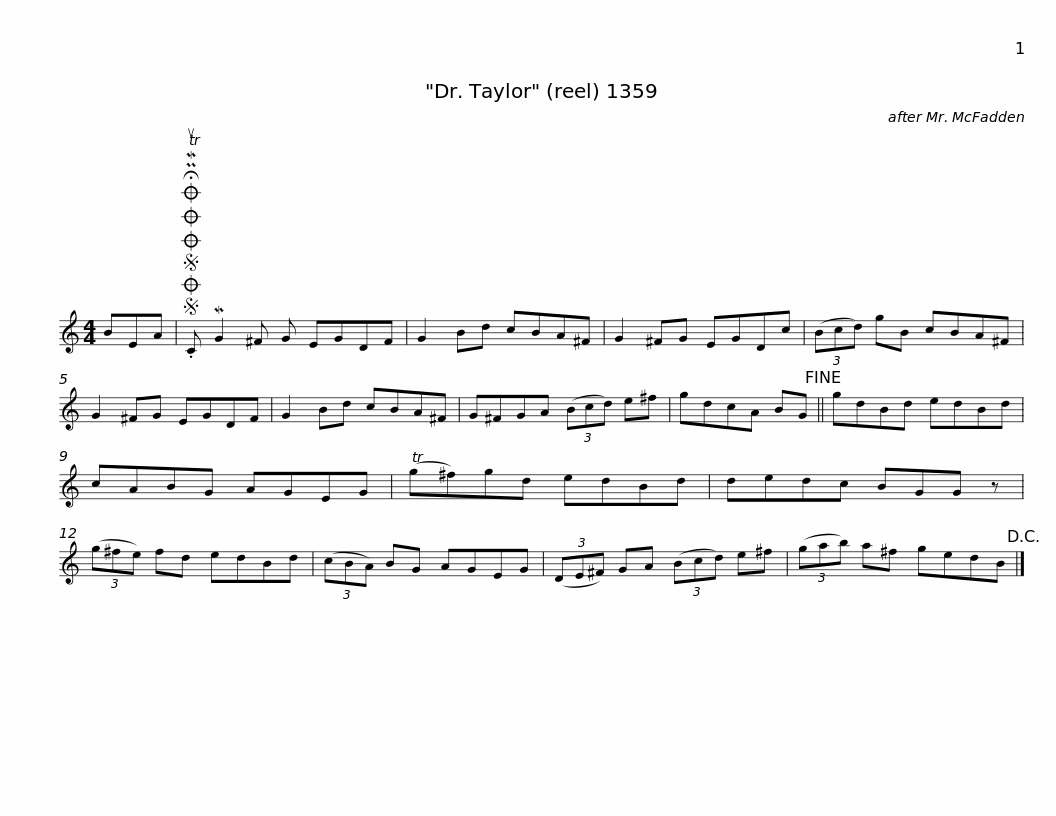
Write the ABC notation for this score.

X:1
L:1/8
M:4/4
I:linebreak $
K:C
V:1 treble
V:1
 BEA |SOSOOO .!fermata!PMTuC MG2 ^F G EGDF | G2 Bd cBA^F | G2 ^FG EGDc | (3(Bcd) gB cBA^F | %5
 G2 ^FG EGDF |$ G2 Bd cBA^F | G^FGA (3(Bcd) e^f | gdcA BG!fine! || gdBd edBd | %10
 cABG AGEG | (Tg^f)gd edBd |$ dedc BGG z | (3(g^fe) fd edBd | (3(cBA) BG AGEG | %15
 (3(DE^F) GA (3(Bcd) e^f | (3(gab) a^f gedB!D.C.! |] %17
